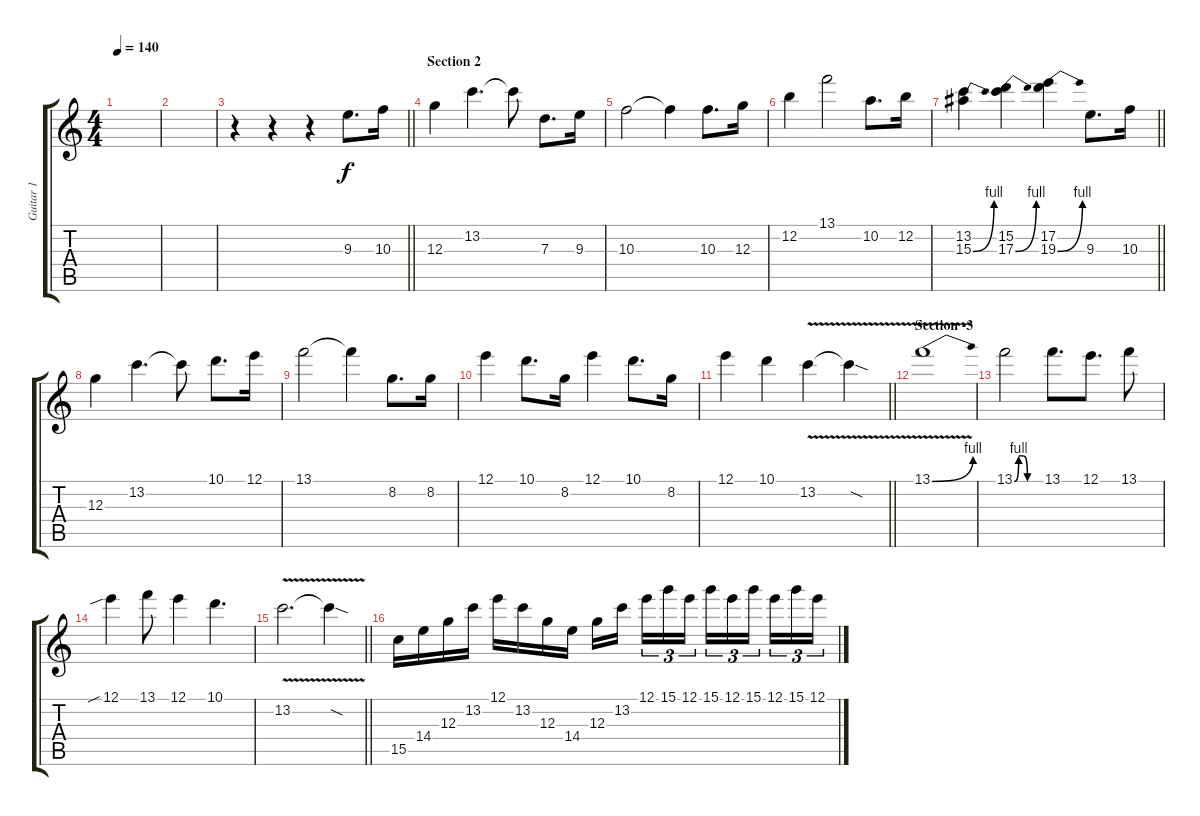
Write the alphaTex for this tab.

\track ("Guitar 1" "Guitar 1") {instrument overdrivenguitar}
\staff {score tabs}
\tuning (E4 B3 G3 D3 A2 E2) {hide}
\ts (4 4)
\tempo 140
\clef g2
\ks c
|
|
\barLineRight lightlight
r.4 r.4 r.4 9.3.8{d instrument distortionguitar} 10.3.16 |
\section ("" "Section 2")
12.3.4 13.2.4{d} 13.2{t}.8 7.3.8{d} 9.3.16 |
10.3.2 10.3{t}.4 10.3.8{d} 12.3.16 |
12.2.4 13.1.2 10.2.8{d} 12.2.16 |
\barLineRight lightlight
(13.2 15.3{be (bend 0 0 60 4)}).4 (15.2 17.3{be (bend 0 0 60 4)}).4 (17.2 19.3{be (bend 0 0 60 4)}).4 9.3.8{d} 10.3.16 |
12.3.4 13.2.4{d} 13.2{t}.8 10.1.8{d} 12.1.16 |
13.1.2 13.1{t}.4 8.2.8{d} 8.2.16 |
12.1.4 10.1.8{d} 8.2.16 12.1.4 10.1.8{d} 8.2.16 |
\barLineRight lightlight
12.1.4 10.1.4 13.2{v}.4 13.2{sod t}.4 |
\section ("" "Section -3")
13.1{be (bend 0 0 60 4) v}.1 |
13.1{be (custom 0 0 10 4 20 4 30 0 60 0)}.2 13.1.8{d} 12.1.8{d} 13.1.8 |
12.1{sib}.4 13.1.8 12.1.4 10.1.4{d} |
\barLineRight lightlight
13.2{v}.2{d} 13.2{sod t}.4 |
15.5.16 14.4.16 12.3.16 13.2.16 12.1.16 13.2.16 12.3.16 14.4.16 12.3.16 13.2.16{beam splitsecondary} 12.1.16{tu (3 2)} 15.1.16{tu (3 2)} 12.1.16{tu (3 2)} 15.1.16{tu (3 2)} 12.1.16{tu (3 2)} 15.1.16{tu (3 2) beam splitsecondary} 12.1.16{tu (3 2)} 15.1.16{tu (3 2)} 12.1.16{tu (3 2)}
